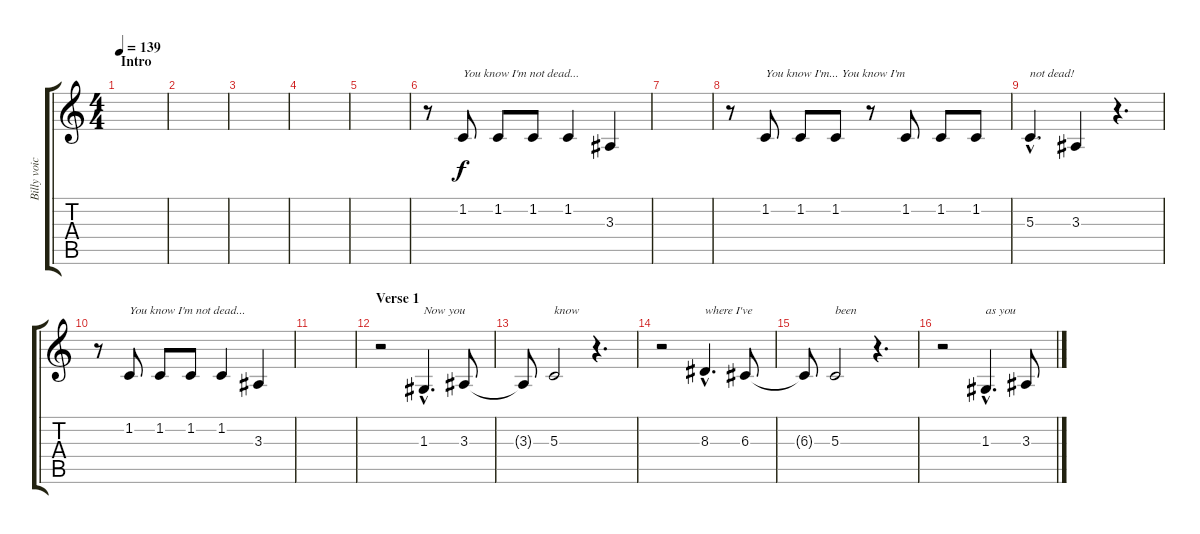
\track ("Billy voice" "Billy voic") {instrument synthbrass1}
\staff {score tabs}
\tuning (E4 B3 G3 D3 A2 E2) {hide}
\ts (4 4)
\section ("" "Intro")
\tempo 139
\clef g2
\ks c
|
|
|
|
|
r.8 1.2.8{txt "You know I'm not dead..."} 1.2.8 1.2.8 1.2.4 3.3.4 |
|
r.8 1.2.8{txt "You know I'm... You know I'm"} 1.2.8 1.2.8 r.8 1.2.8 1.2.8 1.2.8 |
5.3{hac}.4{d txt "not dead!"} 3.3.4 r.4{d} |
r.8 1.2.8{txt "You know I'm not dead..."} 1.2.8 1.2.8 1.2.4 3.3.4 |
|
\section ("" "Verse 1")
r.2 1.3{hac}.4{d txt "Now you"} 3.3.8 |
3.3{t}.8 5.3.2{txt "know"} r.4{d} |
r.2 8.3{hac}.4{d txt "where I've"} 6.3.8 |
6.3{t}.8 5.3.2{txt "been"} r.4{d} |
r.2 1.3{hac}.4{d txt "as you"} 3.3.8
